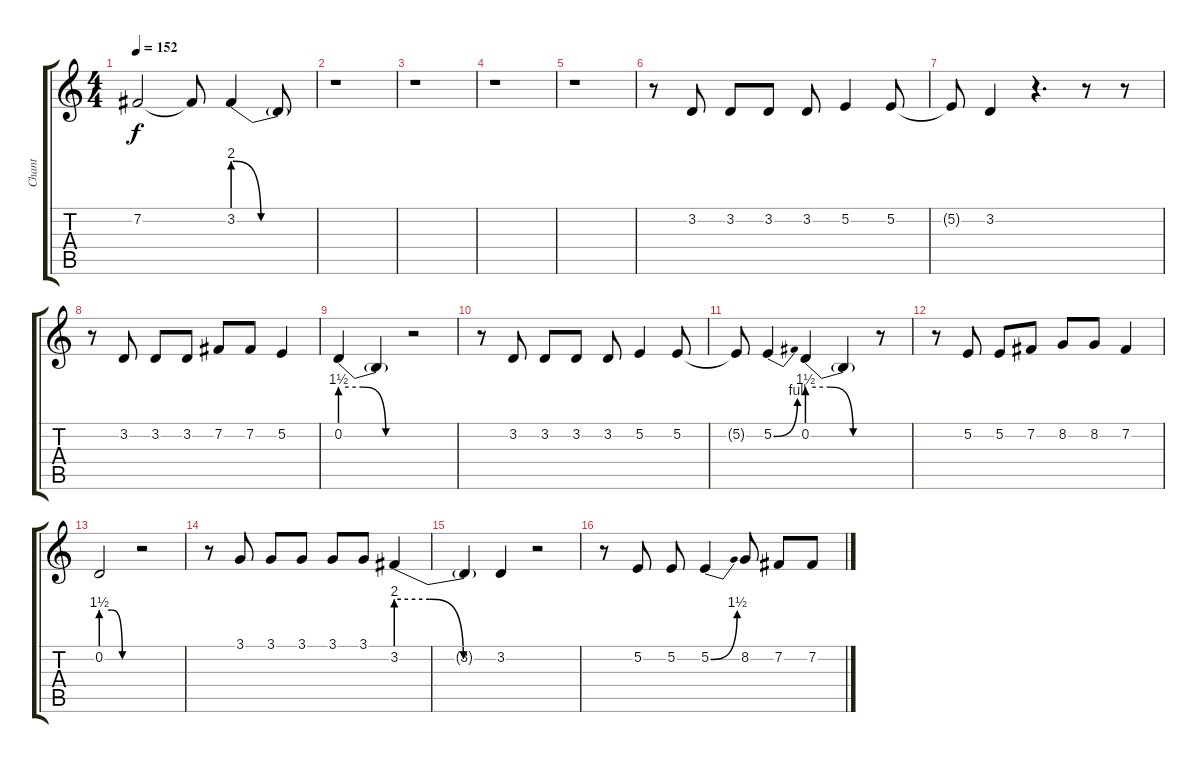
\track ("Chant" "Chant") {instrument lead2sawtooth}
\staff {score tabs}
\tuning (E4 B3 G3 D3 A2 E2) {hide}
\ts (4 4)
\tempo 152
\clef g2
\ks c
7.2.2{dy f} 7.2{t}.8 3.2{be (custom 0 8 20 0 30 0 40 0 60 0)}.4 3.2{t}.8 |
r.1 |
r.1 |
r.1 |
r.1 |
r.8 3.2.8 3.2.8 3.2.8 3.2.8 5.2.4 5.2.8 |
5.2{t}.8 3.2.4 r.4{d} r.8 r.8 |
r.8 3.2.8 3.2.8 3.2.8 7.2.8 7.2.8 5.2.4 |
0.2{be (custom 0 6 20 6 40 0 60 0)}.4 0.2{t}.4 r.2 |
r.8 3.2.8 3.2.8 3.2.8 3.2.8 5.2.4 5.2.8 |
5.2{t}.8 5.2{be (bend 0 0 60 4)}.4 0.2{be (custom 0 6 20 6 40 0 60 0)}.4 0.2{t}.4 r.8 |
r.8 5.2.8 5.2.8 7.2.8 8.2.8 8.2.8 7.2.4 |
0.2{be (custom 0 6 20 6 40 0 60 0)}.2 r.2 |
r.8 3.1.8 3.1.8 3.1.8 3.1.8 3.1.8 3.2{be (custom 0 8 20 8 40 0 60 0)}.4 |
3.2{t}.4 3.2.4 r.2 |
r.8 5.2.8 5.2.8 5.2{be (bend 0 0 60 6)}.4 8.2.8 7.2.8 7.2.8
